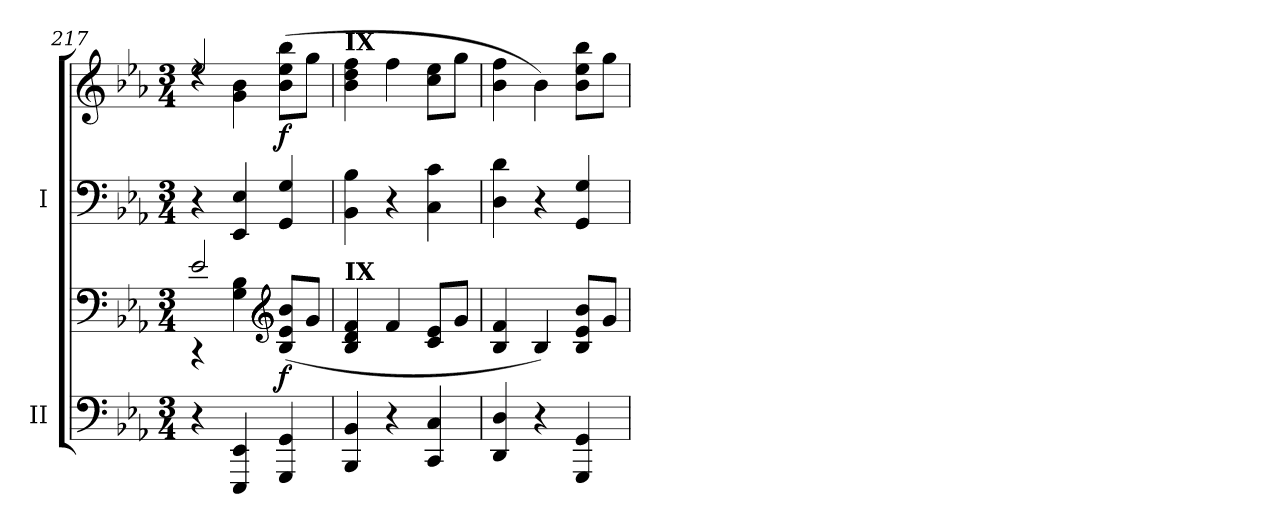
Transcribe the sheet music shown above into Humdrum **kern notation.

**kern	**kern	**dynam	**kern	**kern	**dynam
*part2	*part2	*part2	*part1	*part1	*part1
*staff4	*staff3	*staff3/4	*staff2	*staff1	*staff1/2
*I"II	*	*	*I"I	*	*
*I'II	*	*	*I'I	*	*
*clefF4	*clefF4	*	*clefF4	*clefG2	*
*k[b-e-a-]	*k[b-e-a-]	*	*k[b-e-a-]	*k[b-e-a-]	*
*E-:	*E-:	*	*E-:	*E-:	*
*M3/4	*M3/4	*	*M3/4	*M3/4	*
=217	=217	=217	=217	=217	=217
*	*^	*	*	*^	*
4r	2e-/	4rCC	.	4r	2ee-/	4rdd	.
4EEE-/ 4EE-/	.	4G\ 4B-\	.	4EE-/ 4E-/	.	4g\ 4b-\	.
*	*clefG2	*	*	*	*	*	*
!	!	!	!LO:DY:b	!	!	!	!LO:DY:b
4GGG/ 4GG/	(8B-/ 8e-/ 8b-/L	4ryy	f	4GG/ 4G/	(>8b-\ 8ee-\ 8bb-\L	4ryy	f
.	8g/J	.	.	.	8gg\J	.	.
*	*v	*v	*	*	*v	*v	*
=218	=218	=218	=218	=218	=218
!	!	!	!	!LO:TX:a:B:t=IX	!
!	!LO:TX:a:B:t=IX	!	!	!	!
4BBB-/ 4BB-/	4B-/ 4d/ 4f/	.	4BB-\ 4B-\	4b-\ 4dd\ 4ff\	.
4r	4f/	.	4r	4ff\	.
4CC/ 4C/	8c/ 8e-/L	.	4C\ 4c\	8cc\ 8ee-\L	.
.	8g/J	.	.	8gg\J	.
=219	=219	=219	=219	=219	=219
4DD/ 4D/	4B-/ 4f/	.	4D\ 4d\	4b-\ 4ff\	.
4r	4B-/)	.	4r	4b-\)	.
4GGG/ 4GG/	8B-/ 8e-/ 8b-/L	.	4GG/ 4G/	8b-\ 8ee-\ 8bb-\L	.
.	8g/J	.	.	8gg\J	.
=	=	=	=	=	=
*-	*-	*-	*-	*-	*-
